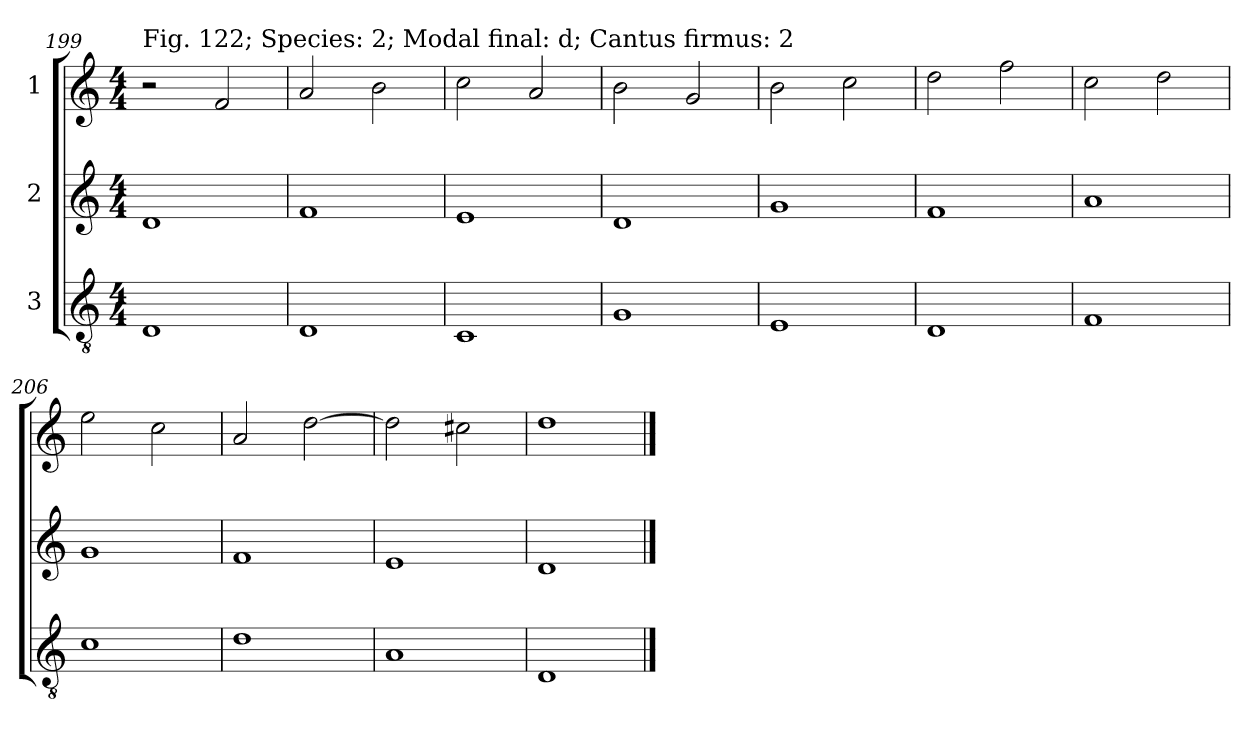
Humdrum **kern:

**kern	**kern	**kern
*part3	*part2	*part1
*staff3	*staff2	*staff1
*I"3	*I"2	*I"1
*clefGv2	*clefG2	*clefG2
*k[]	*k[]	*k[]
*M4/4	*M4/4	*M4/4
=199	=199	=199
!	!	!LO:TX:a:t=Fig. 122; Species&colon; 2; Modal final&colon; d; Cantus firmus&colon; 2
1D	1d	2r
.	.	2f/
=200	=200	=200
1D	1f	2a/
.	.	2b\
=201	=201	=201
1C	1e	2cc\
.	.	2a/
=202	=202	=202
1G	1d	2b\
.	.	2g/
=203	=203	=203
1E	1g	2b\
.	.	2cc\
=204	=204	=204
1D	1f	2dd\
.	.	2ff\
=205	=205	=205
1F	1a	2cc\
.	.	2dd\
=206	=206	=206
1c	1g	2ee\
.	.	2cc\
=207	=207	=207
1d	1f	2a/
.	.	[2dd\
=208	=208	=208
1A	1e	2dd\]
.	.	2cc#X\
=209	=209	=209
1D	1d	1dd
==	==	==
*-	*-	*-
